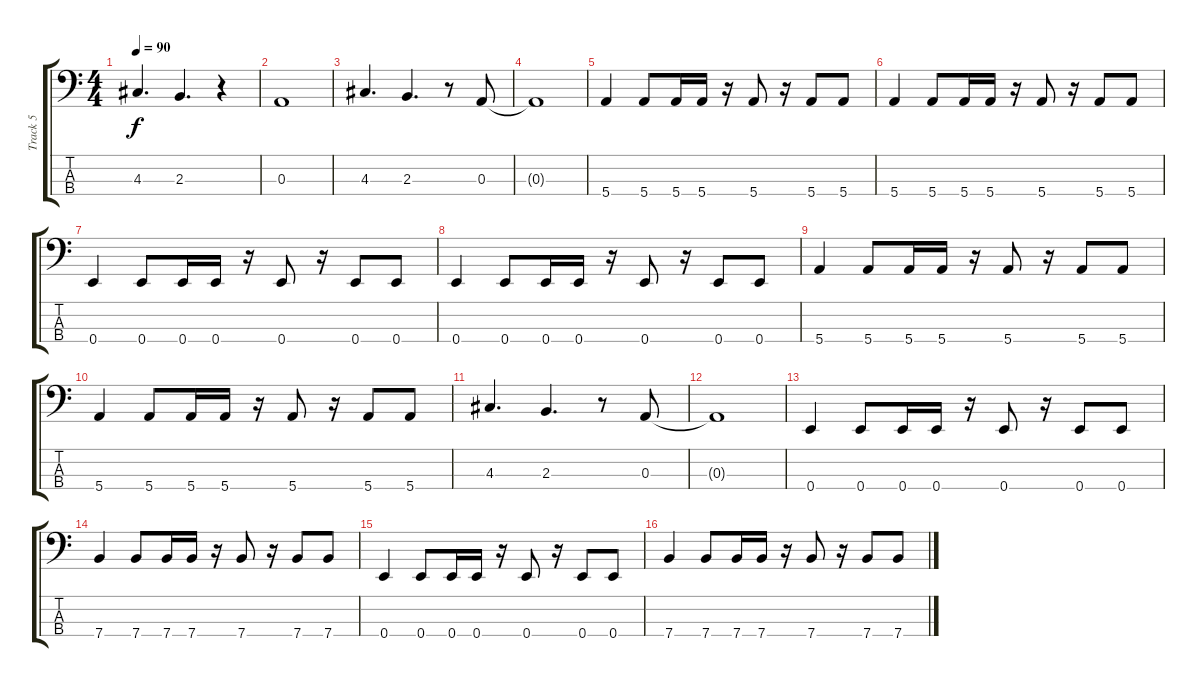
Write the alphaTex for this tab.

\track ("Track 5" "Track 5") {instrument electricbasspick}
\staff {score tabs}
\tuning (G2 D2 A1 E1) {hide}
\ts (4 4)
\tempo 90
\clef f4
\ks c
4.3.4{d dy f} 2.3.4{d} r.4 |
0.3.1 |
4.3.4{d} 2.3.4{d} r.8 0.3.8 |
0.3{t}.1 |
5.4.4 5.4.8 5.4.16 5.4.16 r.16 5.4.8 r.16 5.4.8 5.4.8 |
5.4.4 5.4.8 5.4.16 5.4.16 r.16 5.4.8 r.16 5.4.8 5.4.8 |
0.4.4 0.4.8 0.4.16 0.4.16 r.16 0.4.8 r.16 0.4.8 0.4.8 |
0.4.4 0.4.8 0.4.16 0.4.16 r.16 0.4.8 r.16 0.4.8 0.4.8 |
5.4.4 5.4.8 5.4.16 5.4.16 r.16 5.4.8 r.16 5.4.8 5.4.8 |
5.4.4 5.4.8 5.4.16 5.4.16 r.16 5.4.8 r.16 5.4.8 5.4.8 |
4.3.4{d} 2.3.4{d} r.8 0.3.8 |
0.3{t}.1 |
0.4.4 0.4.8 0.4.16 0.4.16 r.16 0.4.8 r.16 0.4.8 0.4.8 |
7.4.4 7.4.8 7.4.16 7.4.16 r.16 7.4.8 r.16 7.4.8 7.4.8 |
0.4.4 0.4.8 0.4.16 0.4.16 r.16 0.4.8 r.16 0.4.8 0.4.8 |
7.4.4 7.4.8 7.4.16 7.4.16 r.16 7.4.8 r.16 7.4.8 7.4.8
